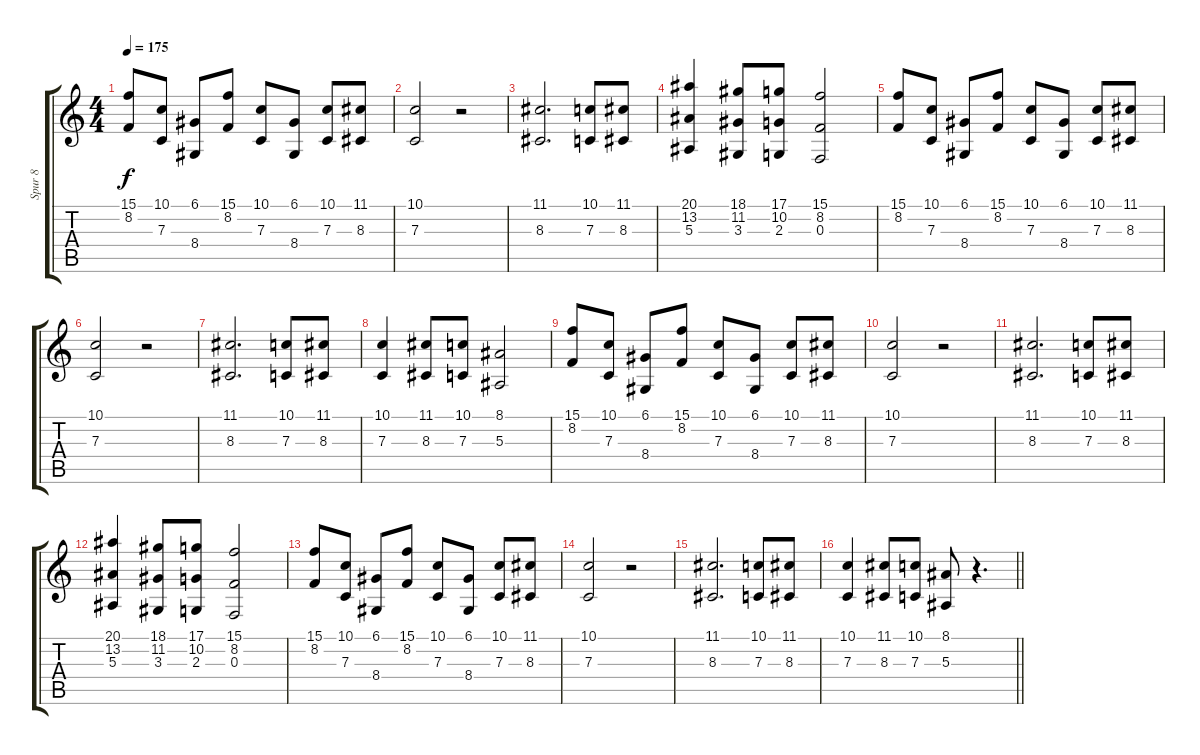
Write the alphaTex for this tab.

\track ("Spur 8" "Spur 8") {instrument stringensemble1}
\staff {score tabs}
\tuning (D4 A3 F3 C3 G2 D2) {hide}
\ts (4 4)
\tempo 175
\clef g2
\ks c
(15.1 8.2).8{dy f} (10.1 7.3).8 (6.1 8.4).8 (15.1 8.2).8 (10.1 7.3).8 (6.1 8.4).8 (10.1 7.3).8 (11.1 8.3).8 |
(10.1 7.3).2 r.2 |
(11.1 8.3).2{d} (10.1 7.3).8 (11.1 8.3).8 |
(20.1 13.2 5.3).4 (18.1 11.2 3.3).8 (17.1 10.2 2.3).8 (15.1 8.2 0.3).2 |
(15.1 8.2).8 (10.1 7.3).8 (6.1 8.4).8 (15.1 8.2).8 (10.1 7.3).8 (6.1 8.4).8 (10.1 7.3).8 (11.1 8.3).8 |
(10.1 7.3).2 r.2 |
(11.1 8.3).2{d} (10.1 7.3).8 (11.1 8.3).8 |
(10.1 7.3).4 (11.1 8.3).8 (10.1 7.3).8 (8.1 5.3).2 |
(15.1 8.2).8 (10.1 7.3).8 (6.1 8.4).8 (15.1 8.2).8 (10.1 7.3).8 (6.1 8.4).8 (10.1 7.3).8 (11.1 8.3).8 |
(10.1 7.3).2 r.2 |
(11.1 8.3).2{d} (10.1 7.3).8 (11.1 8.3).8 |
(20.1 13.2 5.3).4 (18.1 11.2 3.3).8 (17.1 10.2 2.3).8 (15.1 8.2 0.3).2 |
(15.1 8.2).8 (10.1 7.3).8 (6.1 8.4).8 (15.1 8.2).8 (10.1 7.3).8 (6.1 8.4).8 (10.1 7.3).8 (11.1 8.3).8 |
(10.1 7.3).2 r.2 |
(11.1 8.3).2{d} (10.1 7.3).8 (11.1 8.3).8 |
\barLineRight lightlight
(10.1 7.3).4 (11.1 8.3).8 (10.1 7.3).8 (8.1 5.3).8 r.4{d}
